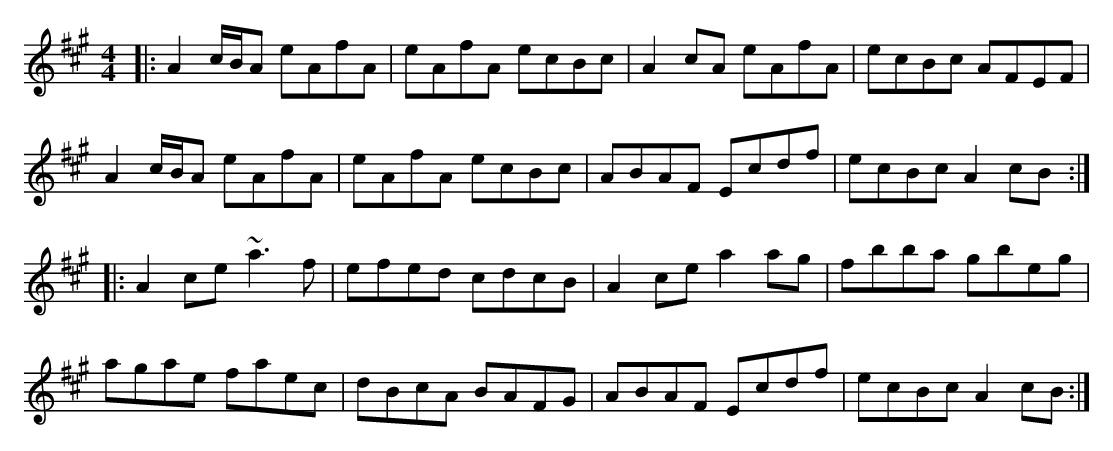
X:1
M:4/4
K:A
|:A2c/B/A eAfA|eAfA ecBc|A2cA eAfA|ecBc AFEF|
A2c/B/A eAfA|eAfA ecBc|ABAF Ecdf|ecBc A2cB:|
|:A2ce ~a3f|efed cdcB|A2ce a2ag|fbba gbeg|
agae faec|dBcA BAFG|ABAF Ecdf|ecBc A2cB:|
